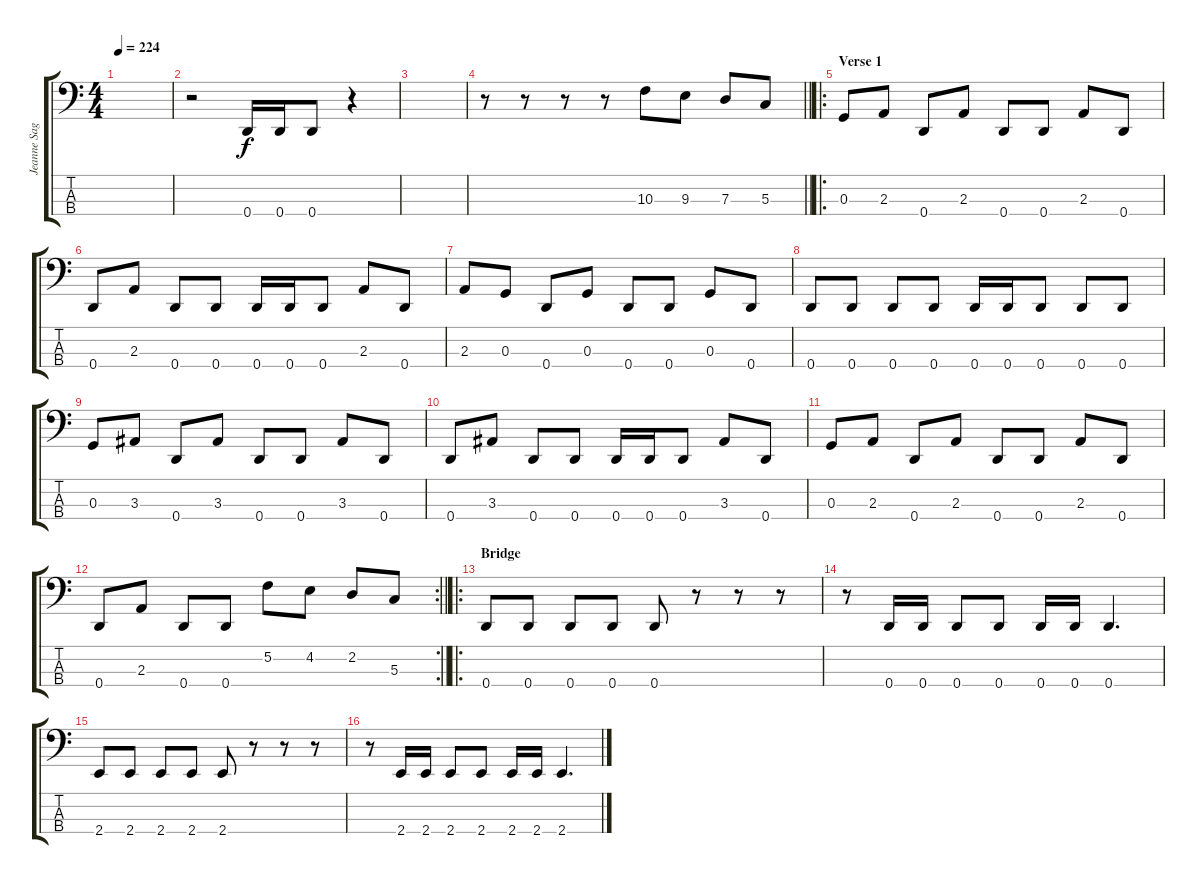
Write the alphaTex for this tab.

\track ("Jeanne Sagan" "Jeanne Sag") {instrument electricbasspick}
\staff {score tabs}
\tuning (F2 C2 G1 D1) {hide}
\ts (4 4)
\tempo 224
\clef f4
\ks c
|
r.2 0.4.16 0.4.16 0.4.8 r.4 |
|
\barLineRight lightlight
r.8 r.8 r.8 r.8 10.3.8 9.3.8 7.3.8 5.3.8 |
\ro
\section ("" "Verse 1")
0.3.8 2.3.8 0.4.8 2.3.8 0.4.8 0.4.8 2.3.8 0.4.8 |
0.4.8 2.3.8 0.4.8 0.4.8 0.4.16 0.4.16 0.4.8 2.3.8 0.4.8 |
2.3.8 0.3.8 0.4.8 0.3.8 0.4.8 0.4.8 0.3.8 0.4.8 |
0.4.8 0.4.8 0.4.8 0.4.8 0.4.16 0.4.16 0.4.8 0.4.8 0.4.8 |
0.3.8 3.3.8 0.4.8 3.3.8 0.4.8 0.4.8 3.3.8 0.4.8 |
0.4.8 3.3.8 0.4.8 0.4.8 0.4.16 0.4.16 0.4.8 3.3.8 0.4.8 |
0.3.8 2.3.8 0.4.8 2.3.8 0.4.8 0.4.8 2.3.8 0.4.8 |
\rc 2
\barLineRight lightlight
0.4.8 2.3.8 0.4.8 0.4.8 5.2.8 4.2.8 2.2.8 5.3.8 |
\ro
\section ("" "Bridge")
0.4.8 0.4.8 0.4.8 0.4.8 0.4.8 r.8 r.8 r.8 |
r.8 0.4.16 0.4.16 0.4.8 0.4.8 0.4.16 0.4.16 0.4.4{d} |
2.4.8 2.4.8 2.4.8 2.4.8 2.4.8 r.8 r.8 r.8 |
r.8 2.4.16 2.4.16 2.4.8 2.4.8 2.4.16 2.4.16 2.4.4{d}
